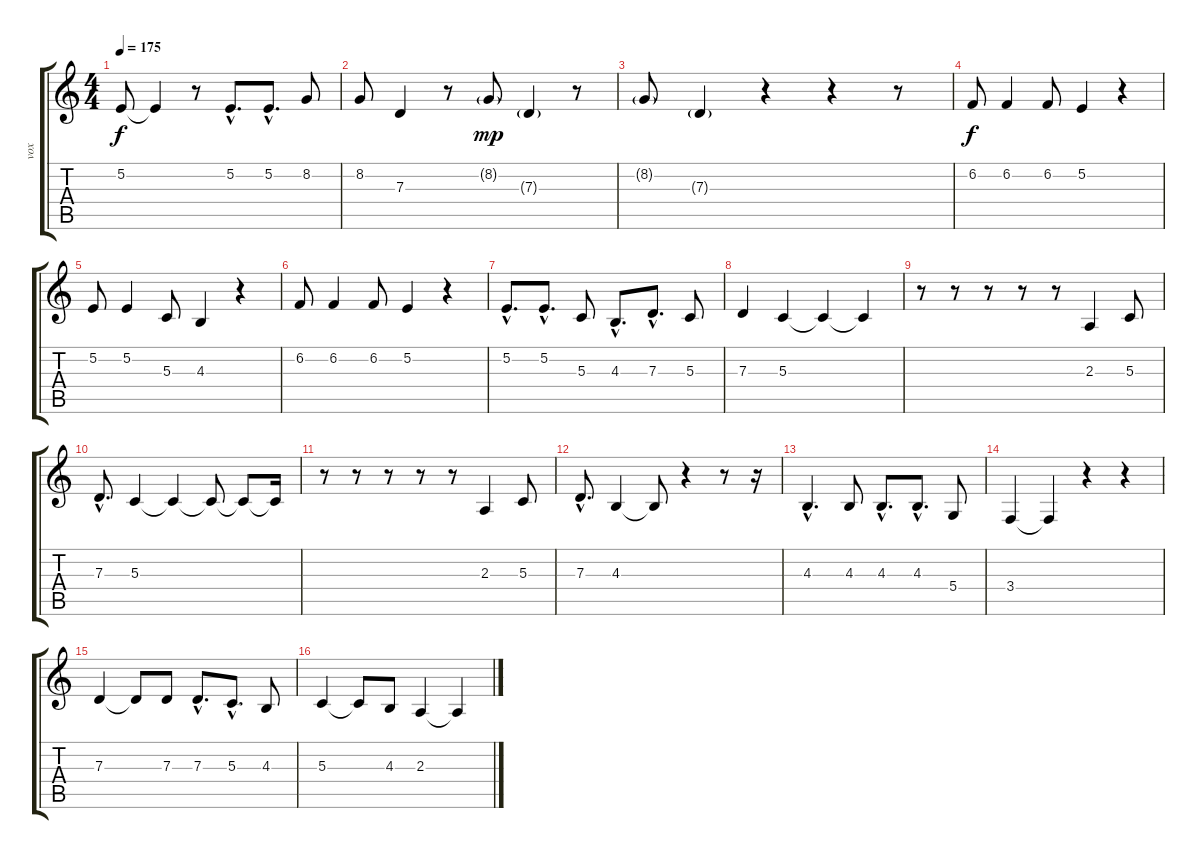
\track ("vox" "vox") {instrument lead8bassandlead}
\staff {score tabs}
\tuning (E4 B3 G3 D3 A2 E2) {hide}
\ts (4 4)
\tempo 175
\clef g2
\ks c
5.2.8{dy f} 5.2{t}.4 r.8 5.2{hac}.8{d} 5.2{hac}.8{d} 8.2.8 |
8.2.8 7.3.4 r.8 8.2{g}.8{dy mp balance 16} 7.3{g}.4 r.8 |
8.2{g}.8{balance 0} 7.3{g}.4 r.4 r.4 r.8 |
\section ("" "")
6.2.8{dy f balance 8} 6.2.4 6.2.8 5.2.4 r.4 |
5.2.8 5.2.4 5.3.8 4.3.4 r.4 |
6.2.8 6.2.4 6.2.8 5.2.4 r.4 |
5.2{hac}.8{d} 5.2{hac}.8{d} 5.3.8 4.3{hac}.8{d} 7.3{hac}.8{d} 5.3.8 |
7.3.4 5.3.4 5.3{t}.4 5.3{t}.4 |
r.8 r.8 r.8 r.8 r.8 2.3.4 5.3.8 |
7.3{hac}.8{d} 5.3.4 5.3{t}.4 5.3{t}.8 5.3{t}.8 5.3{t}.16 |
r.8 r.8 r.8 r.8 r.8 2.3.4 5.3.8 |
7.3{hac}.8{d} 4.3.4 4.3{t}.8 r.4 r.8 r.16 |
4.3{hac}.4{d} 4.3.8 4.3{hac}.8{d} 4.3{hac}.8{d} 5.4.8 |
3.4.4 3.4{t}.4 r.4 r.4 |
7.3.4 7.3{t}.8 7.3.8 7.3{hac}.8{d} 5.3{hac}.8{d} 4.3.8 |
5.3.4 5.3{t}.8 4.3.8 2.3.4 2.3{t}.4
